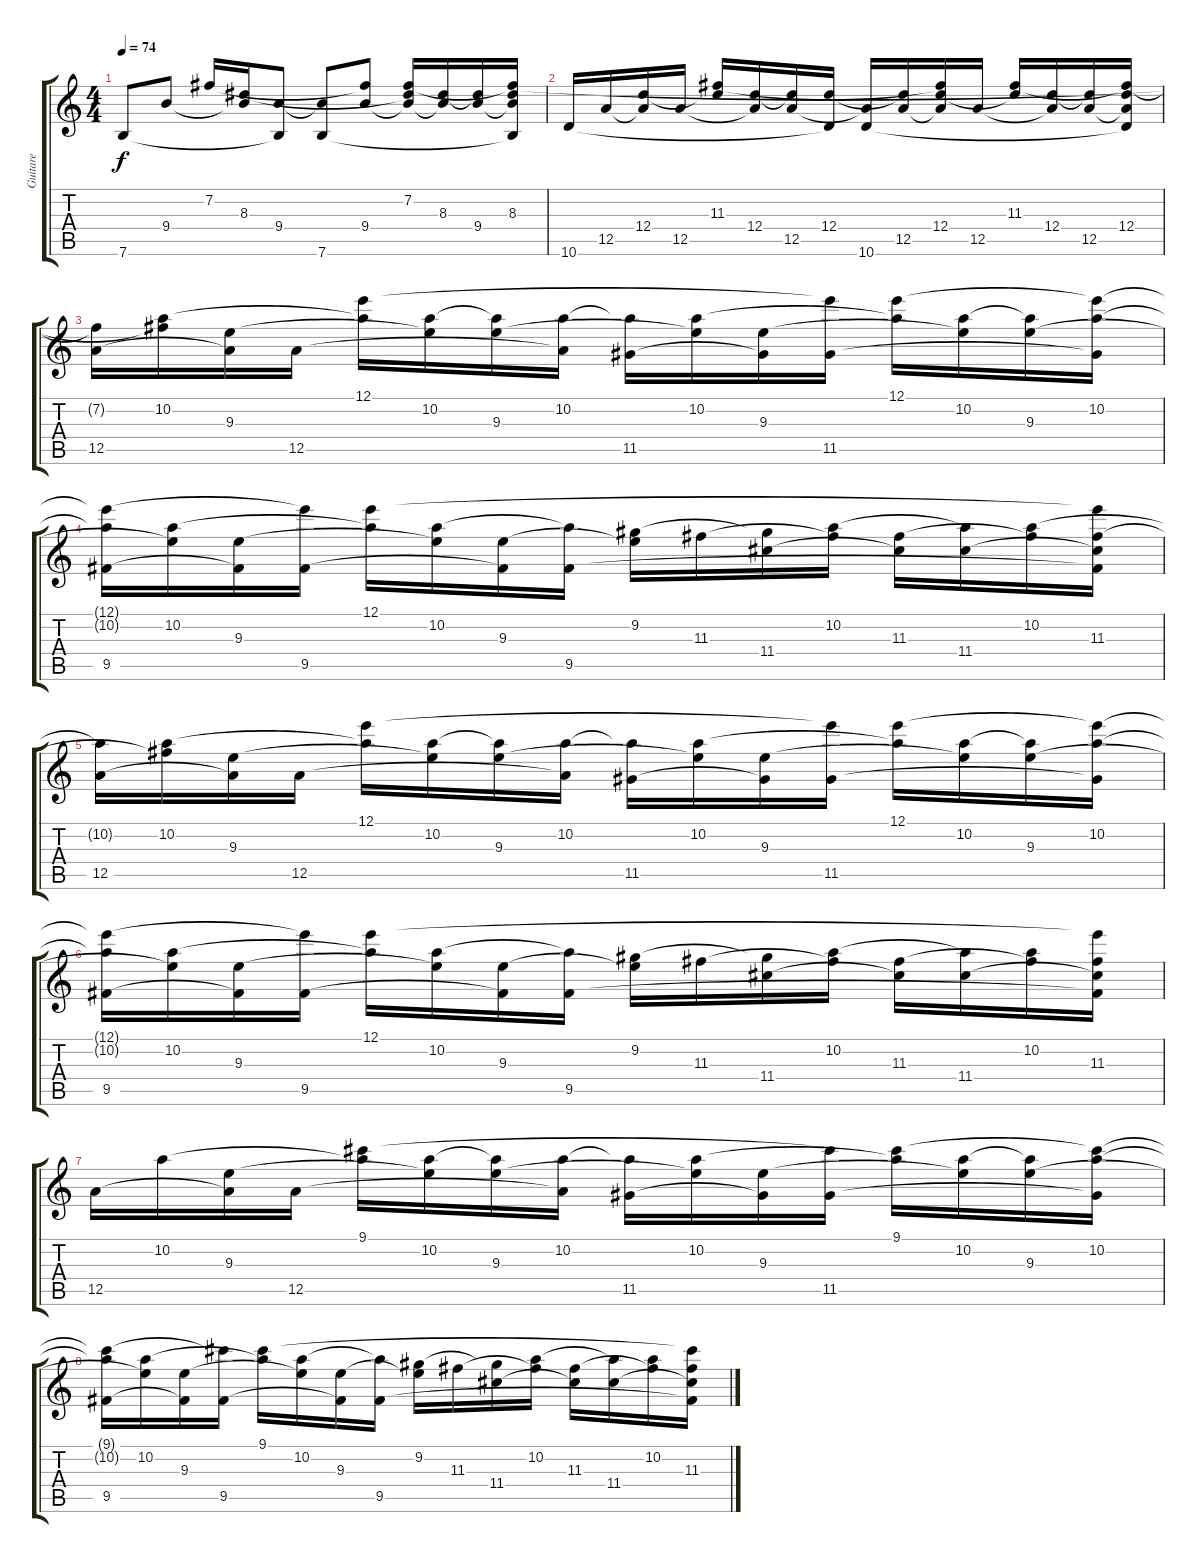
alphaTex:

\track ("Guitare" "Guitare") {instrument acousticguitarsteel}
\staff {score tabs}
\tuning (E4 B3 G3 D3 A2 E2) {hide}
\ts (4 4)
\tempo 74
\clef g2
\ks c
7.6.8{dy f} 9.4.8 7.2.16 (8.3 9.4{t}).16 (9.4 7.6{t}).8 (9.4{t} 7.6).8 (7.2{t} 9.4).8 (7.2 8.3{t} 9.4{t}).16 (8.3 9.4{t}).16 (8.3{t} 9.4).16 (7.2{t} 8.3 9.4{t} 7.6{t}).16 |
10.6.16 12.5.16 (12.4 12.5{t}).16 12.5.16 (11.3 12.4{t}).16 (12.4 12.5{t}).16 (12.4{t} 12.5).16 (12.4 10.6{t}).16 (12.5{t} 10.6).16 (12.4{t} 12.5).16 (11.3{t} 12.4 12.5{t}).16 12.5.16 (11.3 12.4{t}).16 (12.4 12.5{t}).16 (12.4{t} 12.5).16 (11.3{t} 12.4 12.5{t} 10.6{t}).16 |
(7.2{t} 12.5).16 (10.2 11.3{t}).16 (9.3 12.5{t}).16 12.5.16 (12.1 10.2{t}).16 (10.2 9.3{t}).16 (10.2{t} 9.3).16 (10.2 12.5{t}).16 (10.2{t} 11.5).16 (10.2 9.3{t}).16 (9.3 11.5{t}).16 (12.1{t} 11.5).16 (12.1 10.2{t}).16 (10.2 9.3{t}).16 (10.2{t} 9.3).16 (12.1{t} 10.2 11.5{t}).16 |
(12.1{t} 10.2{t} 9.5).16 (10.2 9.3{t}).16 (9.3 9.5{t}).16 (12.1{t} 9.5).16 (12.1 10.2{t}).16 (10.2 9.3{t}).16 (9.3 9.5{t}).16 (10.2{t} 9.5).16 (9.2 9.3{t}).16 11.3.16 (9.2{t} 11.4).16 (10.2 11.3{t}).16 (11.3 11.4{t}).16 (10.2{t} 11.4).16 (10.2 11.3{t}).16 (12.1{t} 11.3 11.4{t} 9.5{t}).16 |
(10.2{t} 12.5).16 (10.2 11.3{t}).16 (9.3 12.5{t}).16 12.5.16 (12.1 10.2{t}).16 (10.2 9.3{t}).16 (10.2{t} 9.3).16 (10.2 12.5{t}).16 (10.2{t} 11.5).16 (10.2 9.3{t}).16 (9.3 11.5{t}).16 (12.1{t} 11.5).16 (12.1 10.2{t}).16 (10.2 9.3{t}).16 (10.2{t} 9.3).16 (12.1{t} 10.2 11.5{t}).16 |
(12.1{t} 10.2{t} 9.5).16 (10.2 9.3{t}).16 (9.3 9.5{t}).16 (12.1{t} 9.5).16 (12.1 10.2{t}).16 (10.2 9.3{t}).16 (9.3 9.5{t}).16 (10.2{t} 9.5).16 (9.2 9.3{t}).16 11.3.16 (9.2{t} 11.4).16 (10.2 11.3{t}).16 (11.3 11.4{t}).16 (10.2{t} 11.4).16 (10.2 11.3{t}).16 (12.1{t} 11.3 11.4{t} 9.5{t}).16 |
12.5.16 10.2.16 (9.3 12.5{t}).16 12.5.16 (9.1 10.2{t}).16 (10.2 9.3{t}).16 (10.2{t} 9.3).16 (10.2 12.5{t}).16 (10.2{t} 11.5).16 (10.2 9.3{t}).16 (9.3 11.5{t}).16 (9.1{t} 11.5).16 (9.1 10.2{t}).16 (10.2 9.3{t}).16 (10.2{t} 9.3).16 (9.1{t} 10.2 11.5{t}).16 |
(9.1{t} 10.2{t} 9.5).16 (10.2 9.3{t}).16 (9.3 9.5{t}).16 (9.1{t} 9.5).16 (9.1 10.2{t}).16 (10.2 9.3{t}).16 (9.3 9.5{t}).16 (10.2{t} 9.5).16 (9.2 9.3{t}).16 11.3.16 (9.2{t} 11.4).16 (10.2 11.3{t}).16 (11.3 11.4{t}).16 (10.2{t} 11.4).16 (10.2 11.3{t}).16 (9.1{t} 11.3 11.4{t} 9.5{t}).16
